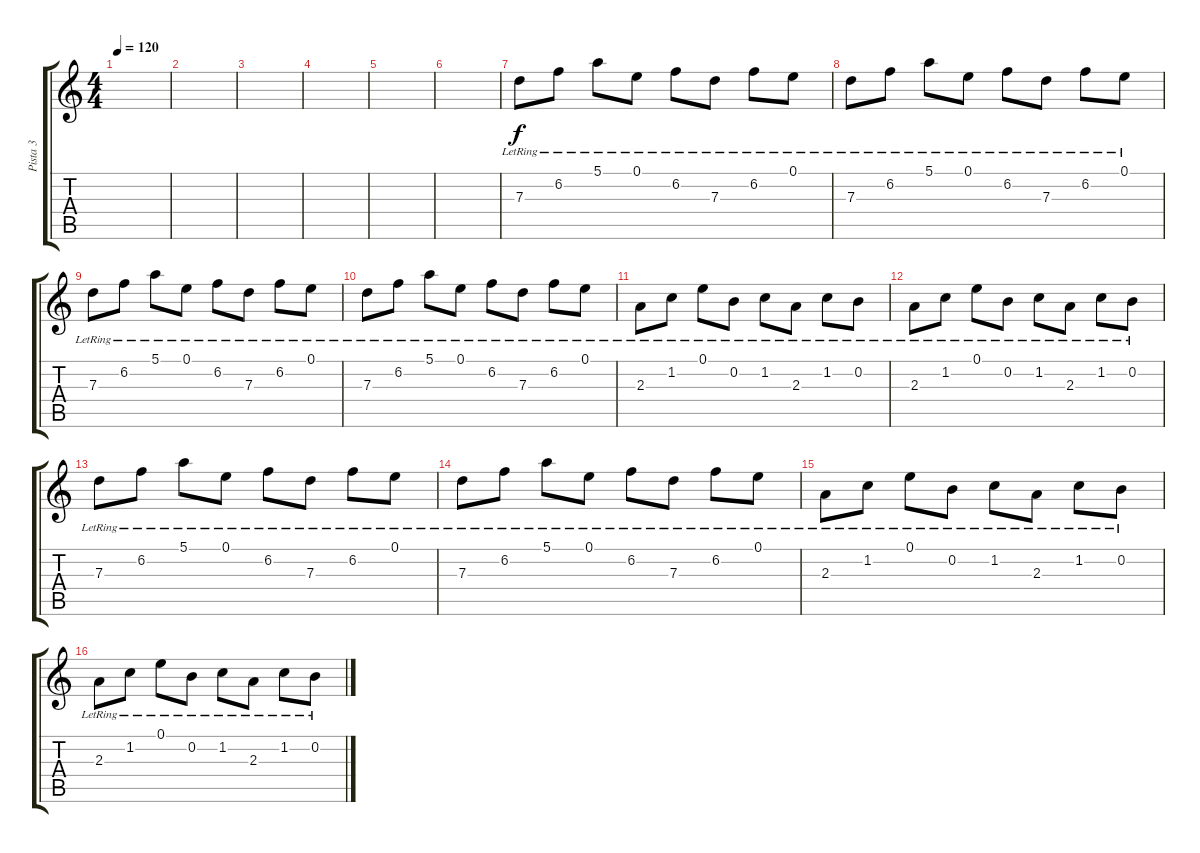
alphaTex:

\track ("Pista 3" "Pista 3") {instrument acousticguitarnylon}
\staff {score tabs}
\tuning (E4 B3 G3 D3 A2 E2) {hide}
\ts (4 4)
\tempo 120
\clef g2
\ks c
|
|
|
|
|
|
7.3{lr}.8{volume 8} 6.2{lr}.8 5.1{lr}.8 0.1{lr}.8 6.2{lr}.8 7.3{lr}.8 6.2{lr}.8 0.1{lr}.8{volume 16} |
7.3{lr}.8 6.2{lr}.8 5.1{lr}.8 0.1{lr}.8 6.2{lr}.8 7.3{lr}.8 6.2{lr}.8 0.1{lr}.8{volume 16} |
7.3{lr}.8 6.2{lr}.8 5.1{lr}.8 0.1{lr}.8 6.2{lr}.8 7.3{lr}.8 6.2{lr}.8 0.1{lr}.8 |
7.3{lr}.8 6.2{lr}.8 5.1{lr}.8 0.1{lr}.8 6.2{lr}.8 7.3{lr}.8 6.2{lr}.8 0.1{lr}.8 |
2.3{lr}.8 1.2{lr}.8 0.1{lr}.8 0.2{lr}.8 1.2{lr}.8 2.3{lr}.8 1.2{lr}.8 0.2{lr}.8 |
2.3{lr}.8 1.2{lr}.8 0.1{lr}.8 0.2{lr}.8 1.2{lr}.8 2.3{lr}.8 1.2{lr}.8 0.2{lr}.8 |
7.3{lr}.8 6.2{lr}.8 5.1{lr}.8 0.1{lr}.8 6.2{lr}.8 7.3{lr}.8 6.2{lr}.8 0.1{lr}.8 |
7.3{lr}.8 6.2{lr}.8 5.1{lr}.8 0.1{lr}.8 6.2{lr}.8 7.3{lr}.8 6.2{lr}.8 0.1{lr}.8 |
2.3{lr}.8 1.2{lr}.8 0.1{lr}.8 0.2{lr}.8 1.2{lr}.8 2.3{lr}.8 1.2{lr}.8 0.2{lr}.8 |
2.3{lr}.8 1.2{lr}.8 0.1{lr}.8 0.2{lr}.8 1.2{lr}.8 2.3{lr}.8 1.2{lr}.8 0.2{lr}.8
